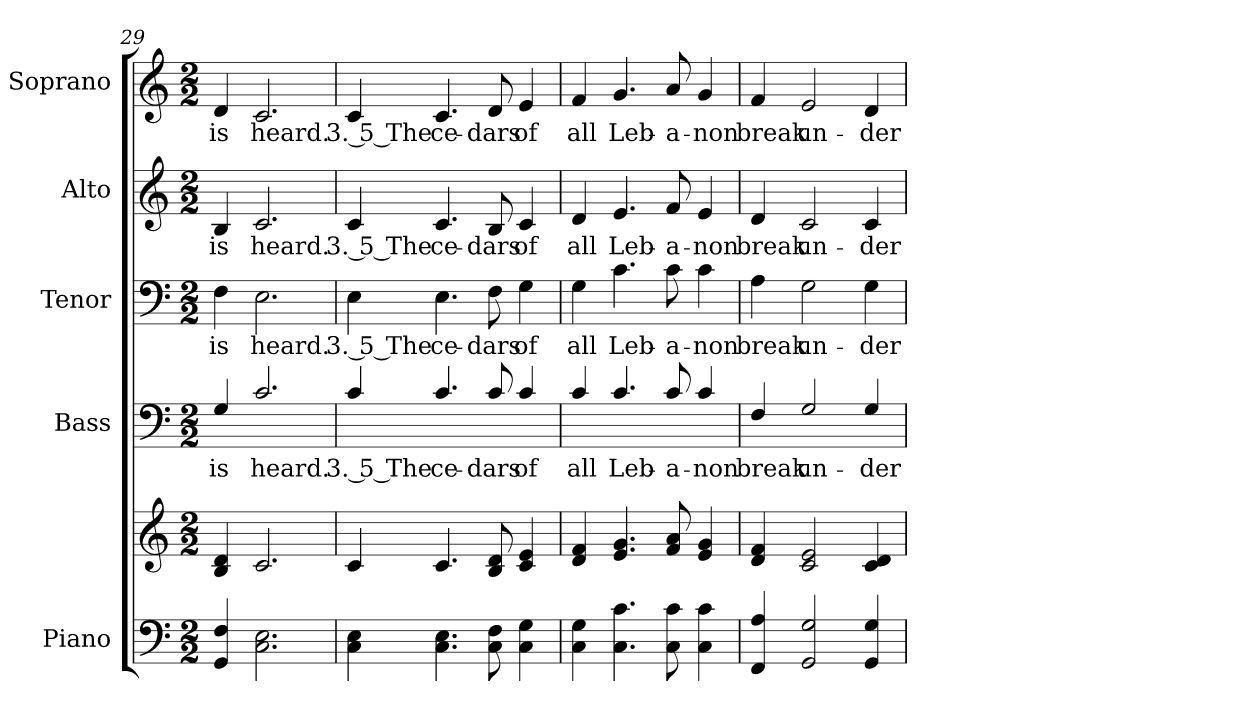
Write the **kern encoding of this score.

**kern	**kern	**kern	**text	**kern	**text	**kern	**text	**kern	**text
*part5	*part5	*part4	*part4	*part3	*part3	*part2	*part2	*part1	*part1
*staff6	*staff5	*staff4	*staff4	*staff3	*staff3	*staff2	*staff2	*staff1	*staff1
*I"Piano	*	*I"Bass	*	*I"Tenor	*	*I"Alto	*	*I"Soprano	*
*I'Pno.	*	*I'B.	*	*I'T.	*	*I'A.	*	*I'S.	*
*clefF4	*clefG2	*clefF4	*	*clefF4	*	*clefG2	*	*clefG2	*
*	*	*ITrd7c12	*	*	*	*	*	*	*
*k[]	*k[]	*k[]	*	*k[]	*	*k[]	*	*k[]	*
*C:	*C:	*C:	*	*C:	*	*C:	*	*C:	*
*M2/2	*M2/2	*M2/2	*	*M2/2	*	*M2/2	*	*M2/2	*
=29	=29	=29	=29	=29	=29	=29	=29	=29	=29
!	!	!	!LO:LY:b:color=#000000	!	!	!	!	!	!
!	!	!	!	!	!LO:LY:b:color=#000000	!	!	!	!
!	!	!	!	!	!	!	!LO:LY:b:color=#000000	!	!
!	!	!	!	!	!	!	!	!	!LO:LY:b:color=#000000
4GGi/ 4Fi	4Bi/ 4di	4GGi/	is	4Fi\	is	4Bi/	is	4di/	is
!	!	!	!LO:LY:b:color=#000000	!	!	!	!	!	!
!	!	!	!	!	!LO:LY:b:color=#000000	!	!	!	!
!	!	!	!	!	!	!	!LO:LY:b:color=#000000	!	!
!	!	!	!	!	!	!	!	!	!LO:LY:b:color=#000000
2.Ci\ 2.Ei	2.ci/	2.Ci/	heard.	2.Ei\	heard.	2.ci/	heard.	2.ci/	heard.
=30	=30	=30	=30	=30	=30	=30	=30	=30	=30
!	!	!	!LO:LY:b:color=#000000	!	!	!	!	!	!
!	!	!	!	!	!LO:LY:b:color=#000000	!	!	!	!
!	!	!	!	!	!	!	!LO:LY:b:color=#000000	!	!
!	!	!	!	!	!	!	!	!	!LO:LY:b:color=#000000
4Ci\ 4Ei	4ci/	4Ci/	3. 5 The	4Ei\	3. 5 The	4ci/	3. 5 The	4ci/	3. 5 The
!	!	!	!LO:LY:b:color=#000000	!	!	!	!	!	!
!	!	!	!	!	!LO:LY:b:color=#000000	!	!	!	!
!	!	!	!	!	!	!	!LO:LY:b:color=#000000	!	!
!	!	!	!	!	!	!	!	!	!LO:LY:b:color=#000000
4.Ci\ 4.Ei	4.ci/	4.Ci/	ce-	4.Ei\	ce-	4.ci/	ce-	4.ci/	ce-
!	!	!	!LO:LY:b:color=#000000	!	!	!	!	!	!
!	!	!	!	!	!LO:LY:b:color=#000000	!	!	!	!
!	!	!	!	!	!	!	!LO:LY:b:color=#000000	!	!
!	!	!	!	!	!	!	!	!	!LO:LY:b:color=#000000
8Ci\ 8Fi	8Bi/ 8di	8Ci/	-dars	8Fi\	-dars	8Bi/	-dars	8di/	-dars
!	!	!	!LO:LY:b:color=#000000	!	!	!	!	!	!
!	!	!	!	!	!LO:LY:b:color=#000000	!	!	!	!
!	!	!	!	!	!	!	!LO:LY:b:color=#000000	!	!
!	!	!	!	!	!	!	!	!	!LO:LY:b:color=#000000
4Ci\ 4Gi	4ci/ 4ei	4Ci/	of	4Gi\	of	4ci/	of	4ei/	of
!!LO:PB:g=z
=31	=31	=31	=31	=31	=31	=31	=31	=31	=31
!	!	!	!LO:LY:b:color=#000000	!	!	!	!	!	!
!	!	!	!	!	!LO:LY:b:color=#000000	!	!	!	!
!	!	!	!	!	!	!	!LO:LY:b:color=#000000	!	!
!	!	!	!	!	!	!	!	!	!LO:LY:b:color=#000000
4Ci\ 4Gi	4di/ 4fi	4Ci/	all	4Gi\	all	4di/	all	4fi/	all
!	!	!	!LO:LY:b:color=#000000	!	!	!	!	!	!
!	!	!	!	!	!LO:LY:b:color=#000000	!	!	!	!
!	!	!	!	!	!	!	!LO:LY:b:color=#000000	!	!
!	!	!	!	!	!	!	!	!	!LO:LY:b:color=#000000
4.Ci\ 4.ci	4.ei/ 4.gi	4.Ci/	Leb-	4.ci\	Leb-	4.ei/	Leb-	4.gi/	Leb-
!	!	!	!LO:LY:b:color=#000000	!	!	!	!	!	!
!	!	!	!	!	!LO:LY:b:color=#000000	!	!	!	!
!	!	!	!	!	!	!	!LO:LY:b:color=#000000	!	!
!	!	!	!	!	!	!	!	!	!LO:LY:b:color=#000000
8Ci\ 8ci	8fi/ 8ai	8Ci/	-a-	8ci\	-a-	8fi/	-a-	8ai/	-a-
!	!	!	!LO:LY:b:color=#000000	!	!	!	!	!	!
!	!	!	!	!	!LO:LY:b:color=#000000	!	!	!	!
!	!	!	!	!	!	!	!LO:LY:b:color=#000000	!	!
!	!	!	!	!	!	!	!	!	!LO:LY:b:color=#000000
4Ci\ 4ci	4ei/ 4gi	4Ci/	-non	4ci\	-non	4ei/	-non	4gi/	-non
=32	=32	=32	=32	=32	=32	=32	=32	=32	=32
!	!	!	!LO:LY:b:color=#000000	!	!	!	!	!	!
!	!	!	!	!	!LO:LY:b:color=#000000	!	!	!	!
!	!	!	!	!	!	!	!LO:LY:b:color=#000000	!	!
!	!	!	!	!	!	!	!	!	!LO:LY:b:color=#000000
4FFi/ 4Ai	4di/ 4fi	4FFi/	break	4Ai\	break	4di/	break	4fi/	break
!	!	!	!LO:LY:b:color=#000000	!	!	!	!	!	!
!	!	!	!	!	!LO:LY:b:color=#000000	!	!	!	!
!	!	!	!	!	!	!	!LO:LY:b:color=#000000	!	!
!	!	!	!	!	!	!	!	!	!LO:LY:b:color=#000000
2GGi/ 2Gi	2ci/ 2ei	2GGi/	un-	2Gi\	un-	2ci/	un-	2ei/	un-
!	!	!	!LO:LY:b:color=#000000	!	!	!	!	!	!
!	!	!	!	!	!LO:LY:b:color=#000000	!	!	!	!
!	!	!	!	!	!	!	!LO:LY:b:color=#000000	!	!
!	!	!	!	!	!	!	!	!	!LO:LY:b:color=#000000
4GGi/ 4Gi	4ci/ 4di	4GGi/	-der	4Gi\	-der	4ci/	-der	4di/	-der
=	=	=	=	=	=	=	=	=	=
*-	*-	*-	*-	*-	*-	*-	*-	*-	*-
